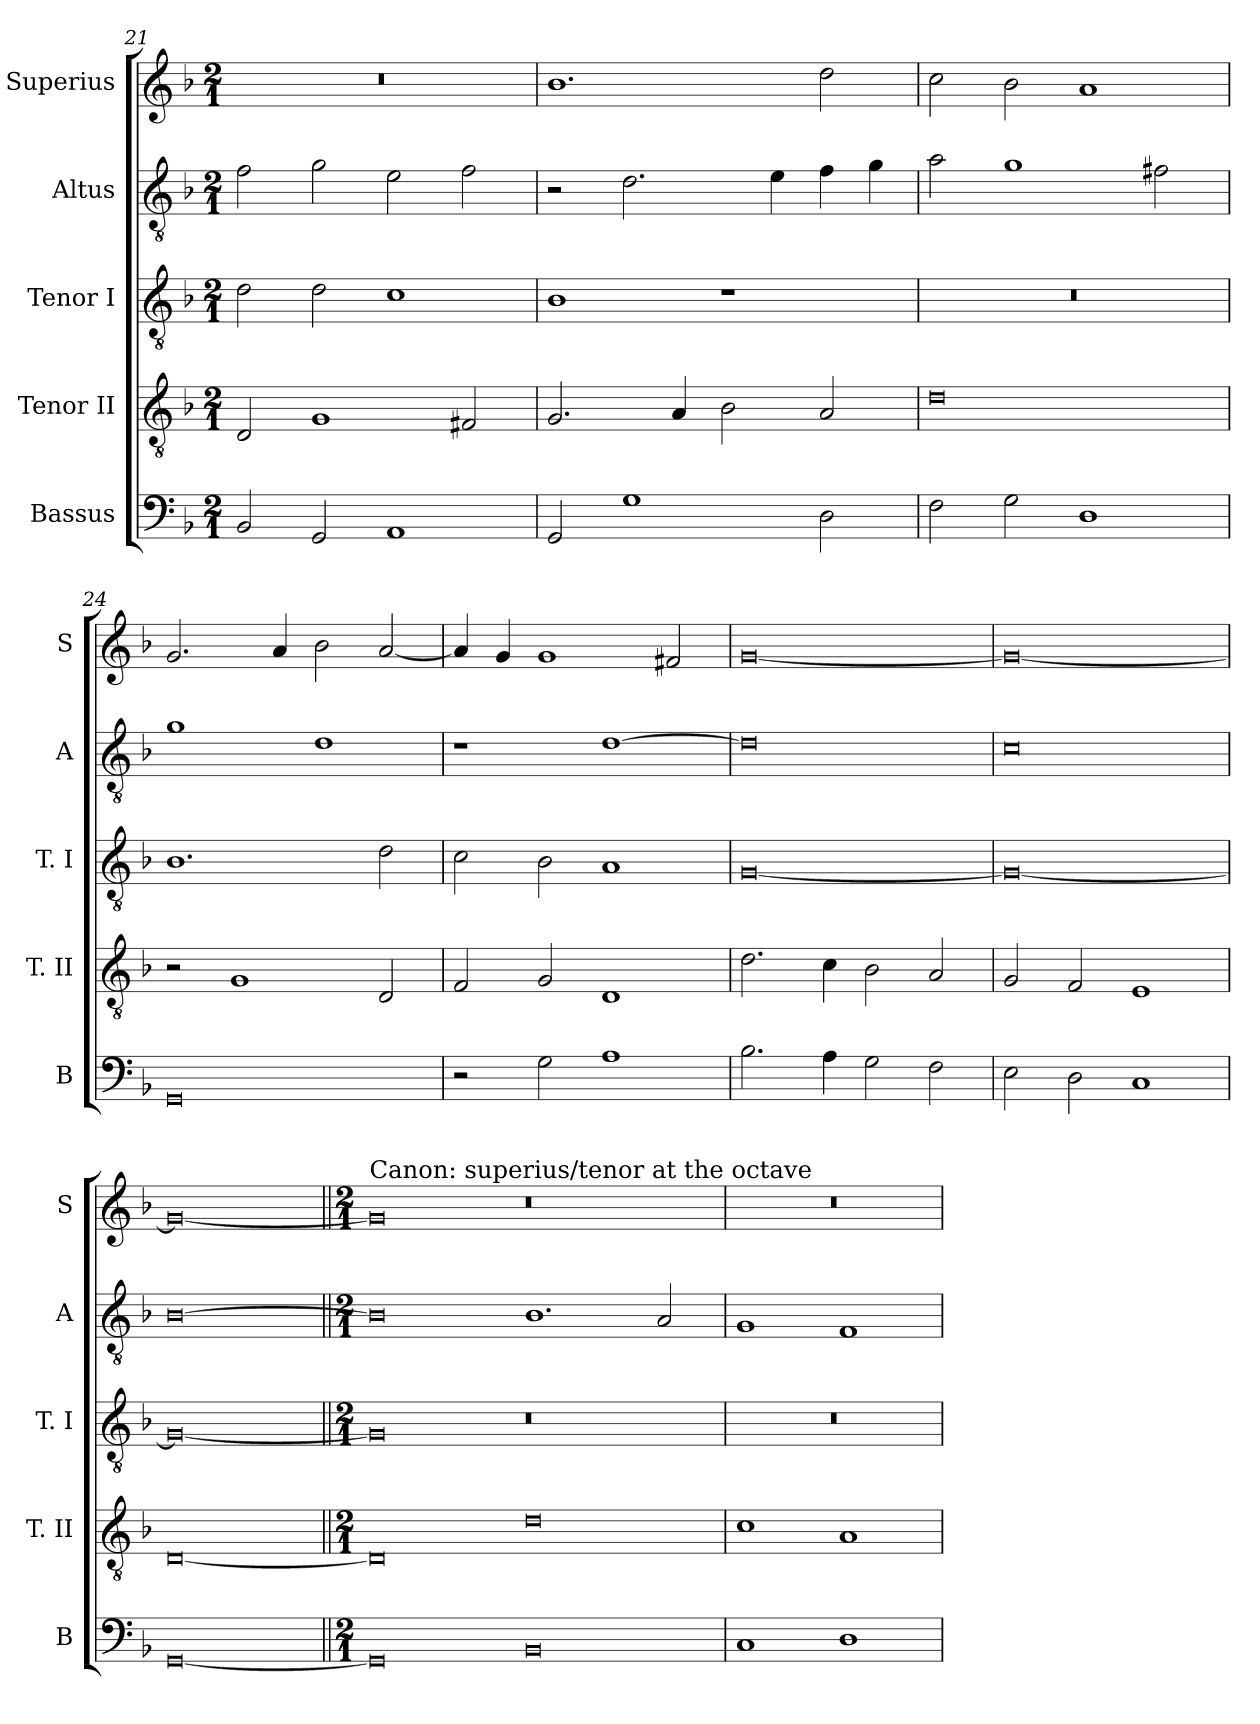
**kern	**kern	**kern	**kern	**kern
*part5	*part4	*part3	*part2	*part1
*staff5	*staff4	*staff3	*staff2	*staff1
*I"Bassus	*I"Tenor II	*I"Tenor I	*I"Altus	*I"Superius
*I'B	*I'T. II	*I'T. I	*I'A	*I'S
*clefF4	*clefGv2	*clefGv2	*clefGv2	*clefG2
*k[b-]	*k[b-]	*k[b-]	*k[b-]	*k[b-]
*M2/1	*M2/1	*M2/1	*M2/1	*M2/1
=21	=21	=21	=21	=21
2BB-	2D	2d	2f	0r
2GG	1G	2d	2g	.
1AA	.	1c	2e	.
.	2F#X	.	2f	.
=22	=22	=22	=22	=22
2GG	2.G	1B-	2r	1.b-
1G	.	.	2.d	.
.	4A	.	.	.
.	2B-	1r	.	.
.	.	.	4e	.
2D	2A	.	4f	2dd
.	.	.	4g	.
=23	=23	=23	=23	=23
2F	0d	0r	2a	2cc
2G	.	.	1g	2b-
1D	.	.	.	1a
.	.	.	2f#X	.
=24	=24	=24	=24	=24
0GG	2r	1.B-	1g	2.g
.	1G	.	.	.
.	.	.	.	4a
.	.	.	1d	2b-
.	2D	2d	.	[2a
=25	=25	=25	=25	=25
2r	2F	2c	1r	4a]
.	.	.	.	4g
2G	2G	2B-	.	1g
1A	1D	1A	[1d	.
.	.	.	.	2f#X
=26	=26	=26	=26	=26
2.B-	2.d	[0G	0d]	[0g
4A	4c	.	.	.
2G	2B-	.	.	.
2F	2A	.	.	.
=27	=27	=27	=27	=27
2E	2G	0G_	0c	0g_
2D	2F	.	.	.
1C	1E	.	.	.
=	=	=	=	=
[0GG	[0D	0G_	[0B-	0g_
=||	=||	=||	=||	=||
*M2/1	*M2/1	*M2/1	*M2/1	*M2/1
!	!	!	!	!LO:TX:a:t=Canon&colon; superius/tenor at the octave
0GG]	0D]	0G]	0B-]	0g]
0BB-	0d	0r	1.B-	0r
.	.	.	2A	.
=28	=28	=28	=28	=28
1C	1c	0r	1G	0r
1D	1A	.	1F	.
=	=	=	=	=
*-	*-	*-	*-	*-
